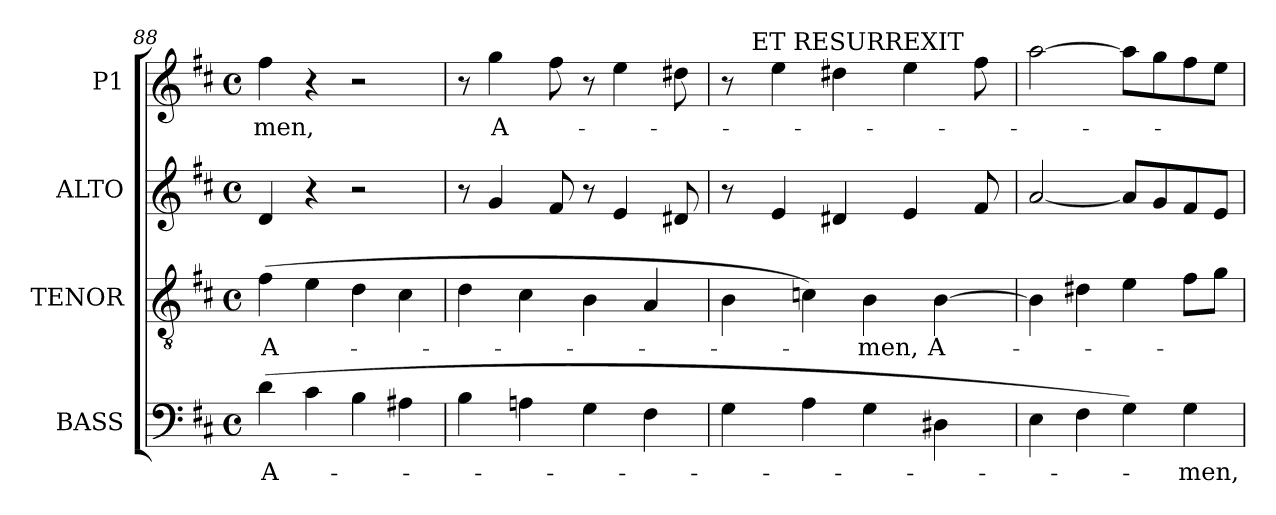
**kern	**text	**kern	**text	**kern	**kern	**text
*part4	*part4	*part3	*part3	*part2	*part1	*part1
*staff4	*staff4	*staff3	*staff3	*staff2	*staff1	*staff1
*I"BASS	*	*I"TENOR	*	*I"ALTO	*I"P1	*
!!LO:PB:g=z
*clefF4	*	*clefGv2	*	*clefG2	*clefG2	*
*	*	*ITrd7c12	*	*	*	*
*k[f#c#]	*	*k[f#c#]	*	*k[f#c#]	*k[f#c#]	*
*D:	*	*D:	*	*D:	*D:	*
*M4/4	*	*M4/4	*	*M4/4	*M4/4	*
*met(c)	*	*met(c)	*	*met(c)	*met(c)	*
=88	=88	=88	=88	=88	=88	=88
!	!LO:LY:b:color=#000000	!	!	!	!	!
!	!	!	!LO:LY:b:color=#000000	!	!	!
!	!	!	!	!	!	!LO:LY:b:color=#000000
(4di\	A-	(4F#i\	A-	4di/	4ff#i\	-men,
4c#i\	.	4Ei\	.	4r	4r	.
4Bi\	.	4Di\	.	2r	2r	.
4A#Xi\	.	4C#i\	.	.	.	.
=89	=89	=89	=89	=89	=89	=89
4Bi\	.	4Di\	.	8r	8r	.
!	!	!	!	!	!	!LO:LY:b:color=#000000
.	.	.	.	4gi/	4ggi\	A-
4Ani\	.	4C#i\	.	.	.	.
.	.	.	.	8f#i/	8ff#i\	.
4Gi\	.	4BBi\	.	8r	8r	.
.	.	.	.	4ei/	4eei\	.
4F#i\	.	4AAi/	.	.	.	.
.	.	.	.	8d#Xi/	8dd#Xi\	.
=90	=90	=90	=90	=90	=90	=90
*	*	*	*	*	*^	*
4Gi\	.	4BBi\	.	8r	8r	32ryy	.
.	.	.	.	.	.	64ryy	.
.	.	.	.	.	.	128...ryy	.
!	!	!	!	!	!	!LO:TX:a:t=ET RESURREXIT	!
.	.	.	.	.	.	2ryy	.
.	.	.	.	4ei/	4eei\	.	.
4Ai\	.	4Cni\)	.	.	.	.	.
.	.	.	.	4d#Xi/	4dd#Xi\	.	.
!	!	!	!LO:LY:b:color=#000000	!	!	!	!
4Gi\	.	4BBi\	-men,	.	.	.	.
.	.	.	.	.	.	4ryy	.
.	.	.	.	4ei/	4eei\	.	.
!	!	!	!LO:LY:b:color=#000000	!	!	!	!
4D#Xi\	.	[4BBi\	A-	.	.	.	.
.	.	.	.	.	.	8ryy	.
.	.	.	.	8f#i/	8ff#i\	.	.
.	.	.	.	.	.	16ryy	.
.	.	.	.	.	.	1024ryy	.
*	*	*	*	*	*v	*v	*
=91	=91	=91	=91	=91	=91	=91
4Ei\	.	4BBi\]	.	[2ai/	[2aai\	.
4F#i\	.	4D#Xi\	.	.	.	.
4Gi\)	.	4Ei\	.	8ai/L]	8aai\L]	.
.	.	.	.	8gi/	8ggi\	.
!	!LO:LY:b:color=#000000	!	!	!	!	!
4Gi\	-men,	8F#i\L	.	8f#i/	8ff#i\	.
.	.	8Gi\J	.	8ei/J	8eei\J	.
=	=	=	=	=	=	=
*-	*-	*-	*-	*-	*-	*-
